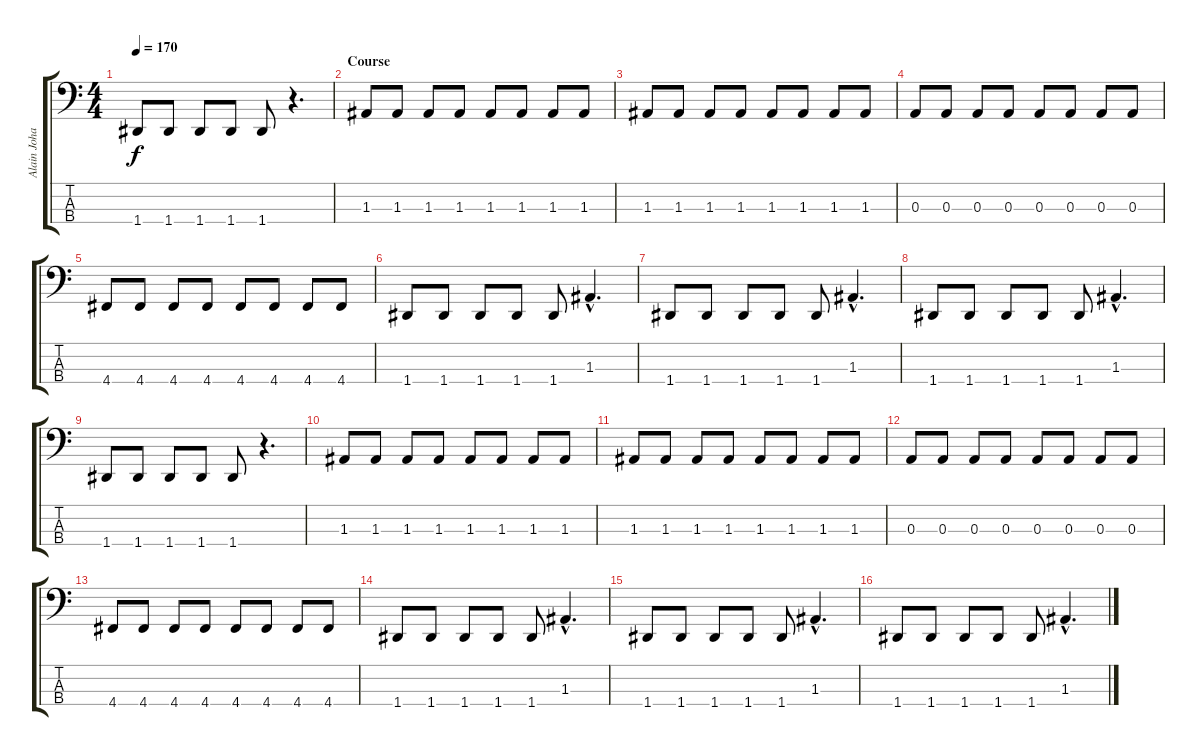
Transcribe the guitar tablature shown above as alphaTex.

\track ("Alain Johannes - bass" "Alain Joha") {instrument electricbasspick}
\staff {score tabs}
\tuning (G2 D2 A1 D1) {hide}
\ts (4 4)
\tempo 170
\clef f4
\ks c
1.4.8{dy f} 1.4.8 1.4.8 1.4.8 1.4.8 r.4{d} |
\section ("" "Course")
1.3.8 1.3.8 1.3.8 1.3.8 1.3.8 1.3.8 1.3.8 1.3.8 |
1.3.8 1.3.8 1.3.8 1.3.8 1.3.8 1.3.8 1.3.8 1.3.8 |
0.3.8 0.3.8 0.3.8 0.3.8 0.3.8 0.3.8 0.3.8 0.3.8 |
4.4.8 4.4.8 4.4.8 4.4.8 4.4.8 4.4.8 4.4.8 4.4.8 |
1.4.8 1.4.8 1.4.8 1.4.8 1.4.8 1.3{hac}.4{d} |
1.4.8 1.4.8 1.4.8 1.4.8 1.4.8 1.3{hac}.4{d} |
1.4.8 1.4.8 1.4.8 1.4.8 1.4.8 1.3{hac}.4{d} |
1.4.8 1.4.8 1.4.8 1.4.8 1.4.8 r.4{d} |
\section ("" "")
1.3.8 1.3.8 1.3.8 1.3.8 1.3.8 1.3.8 1.3.8 1.3.8 |
1.3.8 1.3.8 1.3.8 1.3.8 1.3.8 1.3.8 1.3.8 1.3.8 |
0.3.8 0.3.8 0.3.8 0.3.8 0.3.8 0.3.8 0.3.8 0.3.8 |
4.4.8 4.4.8 4.4.8 4.4.8 4.4.8 4.4.8 4.4.8 4.4.8 |
1.4.8 1.4.8 1.4.8 1.4.8 1.4.8 1.3{hac}.4{d} |
1.4.8 1.4.8 1.4.8 1.4.8 1.4.8 1.3{hac}.4{d} |
1.4.8 1.4.8 1.4.8 1.4.8 1.4.8 1.3{hac}.4{d}
